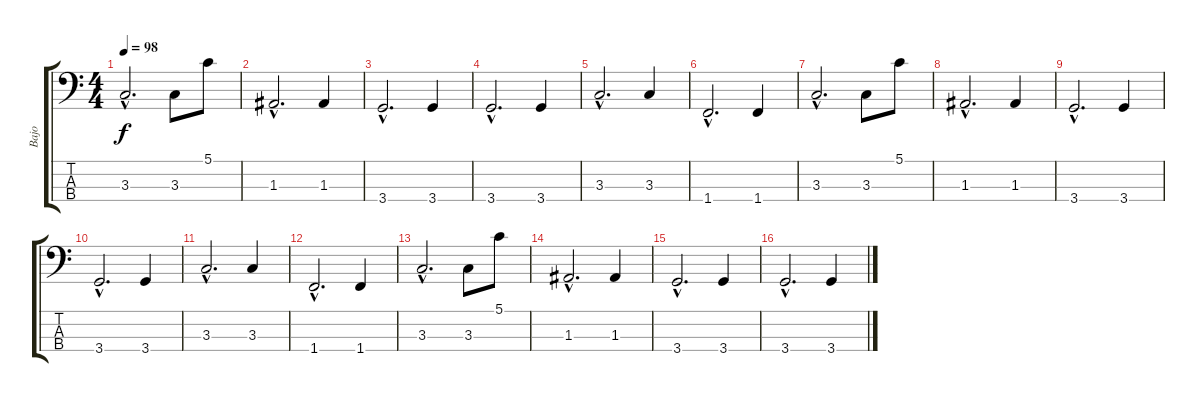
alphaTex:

\track ("Bajo" "Bajo") {instrument electricbassfinger}
\staff {score tabs}
\tuning (G2 D2 A1 E1) {hide}
\ts (4 4)
\tempo 98
\clef f4
\ks c
3.3{hac}.2{d dy f} 3.3.8 5.1.8 |
1.3{hac}.2{d} 1.3.4 |
3.4{hac}.2{d} 3.4.4 |
3.4{hac}.2{d} 3.4.4 |
3.3{hac}.2{d} 3.3.4 |
1.4{hac}.2{d} 1.4.4 |
3.3{hac}.2{d} 3.3.8 5.1.8 |
1.3{hac}.2{d} 1.3.4 |
3.4{hac}.2{d} 3.4.4 |
3.4{hac}.2{d} 3.4.4 |
3.3{hac}.2{d} 3.3.4 |
1.4{hac}.2{d} 1.4.4 |
3.3{hac}.2{d} 3.3.8 5.1.8 |
1.3{hac}.2{d} 1.3.4 |
3.4{hac}.2{d} 3.4.4 |
3.4{hac}.2{d} 3.4.4
